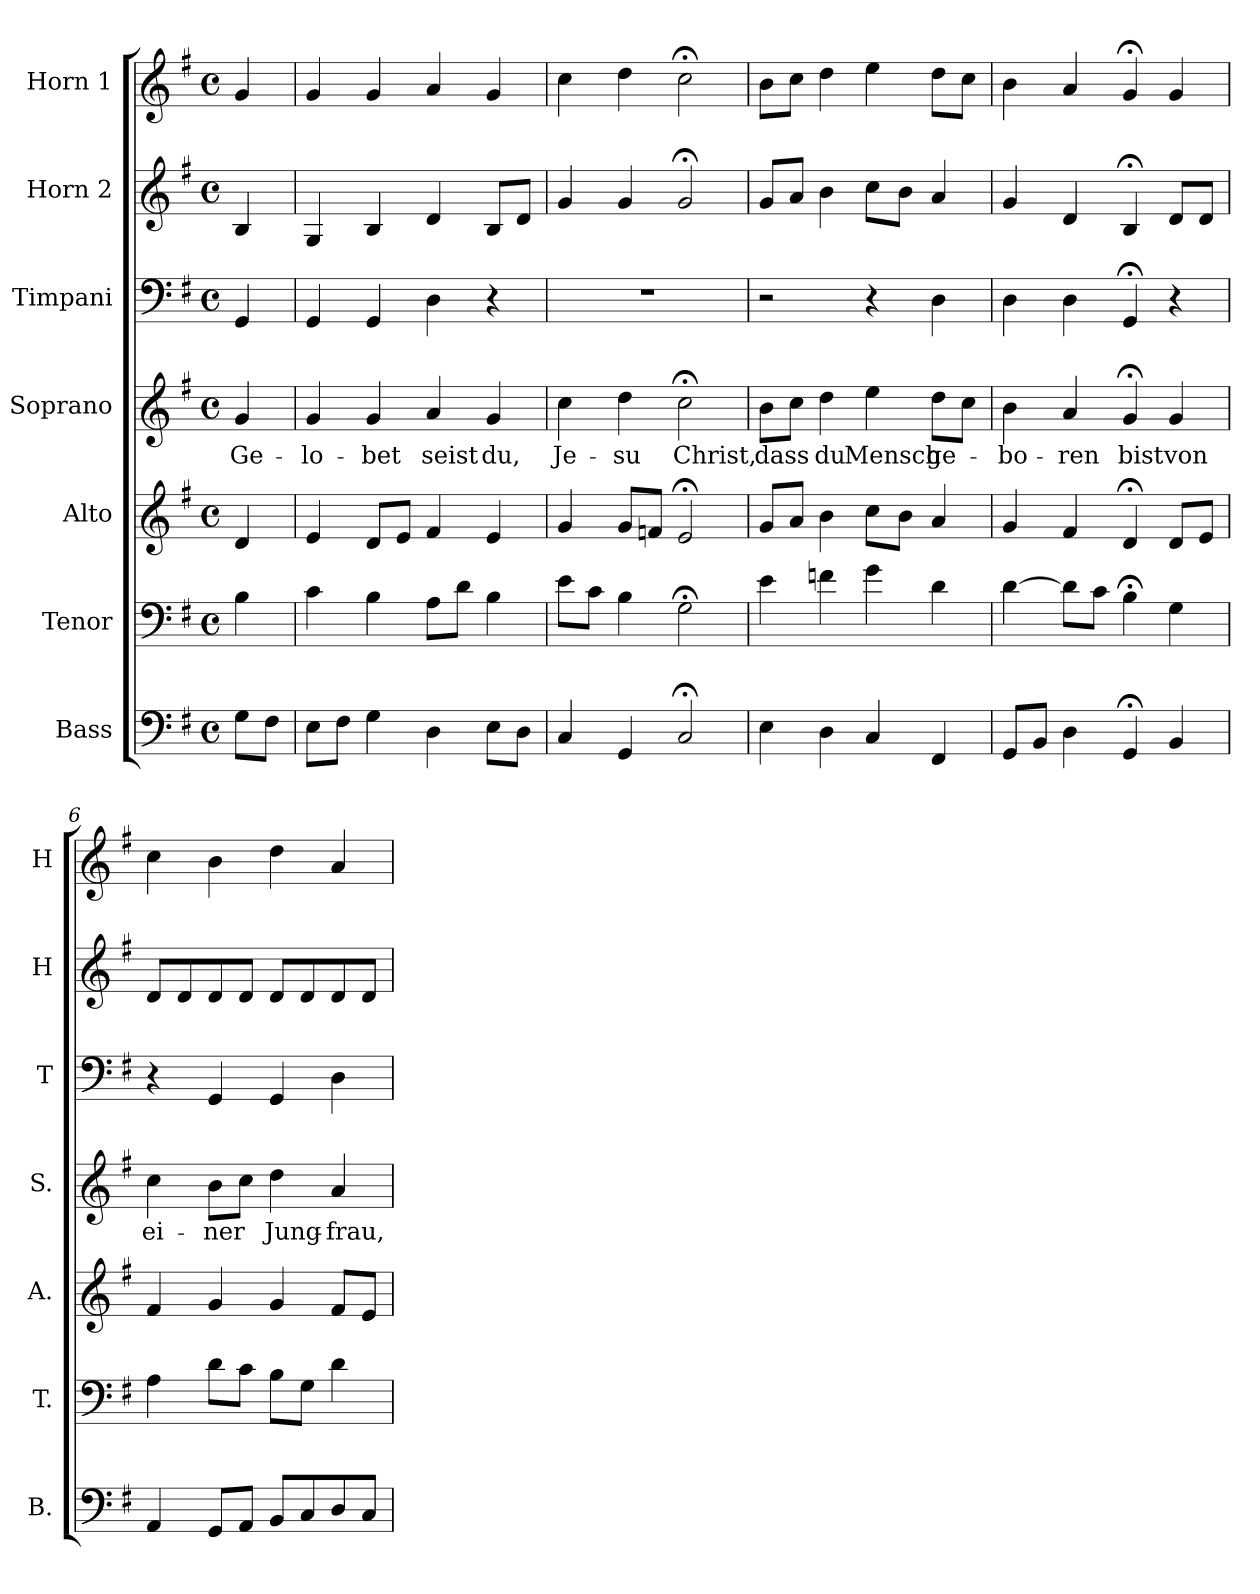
**kern	**kern	**kern	**kern	**text	**kern	**kern	**kern
*part7	*part6	*part5	*part4	*part4	*part3	*part2	*part1
*staff7	*staff6	*staff5	*staff4	*staff4	*staff3	*staff2	*staff1
*I"Bass	*I"Tenor	*I"Alto	*I"Soprano	*	*I"Timpani	*I"Horn 2	*I"Horn 1
*I'B.	*I'T.	*I'A.	*I'S.	*	*I'T	*I'H	*I'H
*clefF4	*clefF4	*clefG2	*clefG2	*	*clefF4	*clefG2	*clefG2
*k[f#]	*k[f#]	*k[f#]	*k[f#]	*	*k[f#]	*k[f#]	*k[f#]
*G:	*G:	*G:	*G:	*	*G:	*G:	*G:
*M4/4	*M4/4	*M4/4	*M4/4	*	*M4/4	*M4/4	*M4/4
*met(c)	*met(c)	*met(c)	*met(c)	*	*met(c)	*met(c)	*met(c)
=1	=1	=1	=1	=1	=1	=1	=1
!	!	!	!	!LO:LY:b	!	!	!
8G\L	4B\	4d/	4g/	Ge-	4GG/	4B/	4g/
8F#\J	.	.	.	.	.	.	.
=2	=2	=2	=2	=2	=2	=2	=2
!	!	!	!	!LO:LY:b	!	!	!
8E\L	4c\	4e/	4g/	-lo-	4GG/	4G/	4g/
8F#\J	.	.	.	.	.	.	.
!	!	!	!	!LO:LY:b	!	!	!
4G\	4B\	8d/L	4g/	-bet	4GG/	4B/	4g/
.	.	8e/J	.	.	.	.	.
!	!	!	!	!LO:LY:b	!	!	!
4D\	8A\L	4f#/	4a/	seist	4D\	4d/	4a/
.	8d\J	.	.	.	.	.	.
!	!	!	!	!LO:LY:b	!	!	!
8E\L	4B\	4e/	4g/	du,	4r	8B/L	4g/
8D\J	.	.	.	.	.	8d/J	.
=3	=3	=3	=3	=3	=3	=3	=3
!	!	!	!	!LO:LY:b	!	!	!
4C/	8e\L	4g/	4cc\	Je-	1r	4g/	4cc\
.	8c\J	.	.	.	.	.	.
!	!	!	!	!LO:LY:b	!	!	!
4GG/	4B\	8g/L	4dd\	-su	.	4g/	4dd\
.	.	8fn/J	.	.	.	.	.
!	!	!	!	!LO:LY:b	!	!	!
2C;</	2G;<\	2e;</	2cc;<\	Christ,	.	2g;</	2cc;<\
=4	=4	=4	=4	=4	=4	=4	=4
!	!	!	!	!LO:LY:b	!	!	!
4E\	4e\	8g/L	8b\L	dass	2r	8g/L	8b\L
.	.	8a/J	8cc\J	.	.	8a/J	8cc\J
!	!	!	!	!LO:LY:b	!	!	!
4D\	4fn\	4b\	4dd\	du	.	4b\	4dd\
!	!	!	!	!LO:LY:b	!	!	!
4C/	4g\	8cc\L	4ee\	Mensch	4r	8cc\L	4ee\
.	.	8b\J	.	.	.	8b\J	.
!	!	!	!	!LO:LY:b	!	!	!
4FF#/	4d\	4a/	8dd\L	ge-	4D\	4a/	8dd\L
.	.	.	8cc\J	.	.	.	8cc\J
=5	=5	=5	=5	=5	=5	=5	=5
!	!	!	!	!LO:LY:b	!	!	!
8GG/L	[4d\	4g/	4b\	-bo-	4D\	4g/	4b\
8BB/J	.	.	.	.	.	.	.
!	!	!	!	!LO:LY:b	!	!	!
4D\	8d\L]	4f#/	4a/	-ren	4D\	4d/	4a/
.	8c\J	.	.	.	.	.	.
!	!	!	!	!LO:LY:b	!	!	!
4GG;</	4B;<\	4d;</	4g;</	bist	4GG;</	4B;</	4g;</
!	!	!	!	!LO:LY:b	!	!	!
4BB/	4G\	8d/L	4g/	von	4r	8d/L	4g/
.	.	8e/J	.	.	.	8d/J	.
!!LO:PB:g=z
=6	=6	=6	=6	=6	=6	=6	=6
!	!	!	!	!LO:LY:b	!	!	!
4AA/	4A\	4f#/	4cc\	ei-	4r	8d/L	4cc\
.	.	.	.	.	.	8d/	.
!	!	!	!	!LO:LY:b	!	!	!
8GG/L	8d\L	4g/	8b\L	-ner	4GG/	8d/	4b\
8AA/J	8c\J	.	8cc\J	.	.	8d/J	.
!	!	!	!	!LO:LY:b	!	!	!
8BB/L	8B\L	4g/	4dd\	Jung-	4GG/	8d/L	4dd\
8C/	8G\J	.	.	.	.	8d/	.
!	!	!	!	!LO:LY:b	!	!	!
8D/	4d\	8f#/L	4a/	-frau,	4D\	8d/	4a/
8C/J	.	8e/J	.	.	.	8d/J	.
=	=	=	=	=	=	=	=
*-	*-	*-	*-	*-	*-	*-	*-
